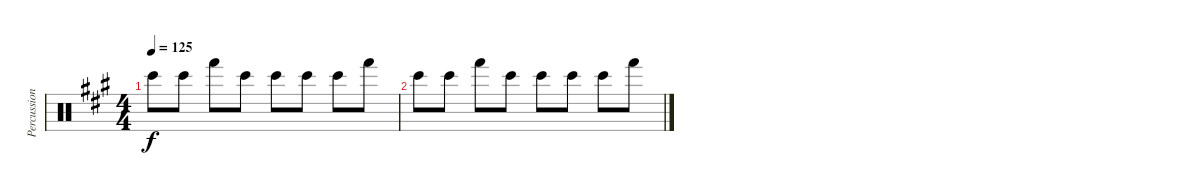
\track ("Percussion" "Percussion") {instrument percussion}
\staff {score}
\articulation defaults
\ts (4 4)
\tempo 125
\clef neutral
\ks a "Bongo High (hit)".8{dy f} "Bongo High (hit)".8 "Hand (hit)".8 "Bongo High (hit)".8 "Bongo High (hit)".8 "Bongo High (hit)".8 "Bongo High (hit)".8 "Hand (hit)".8
|
"Bongo High (hit)".8 "Bongo High (hit)".8 "Hand (hit)".8 "Bongo High (hit)".8 "Bongo High (hit)".8 "Bongo High (hit)".8 "Bongo High (hit)".8 "Hand (hit)".8
